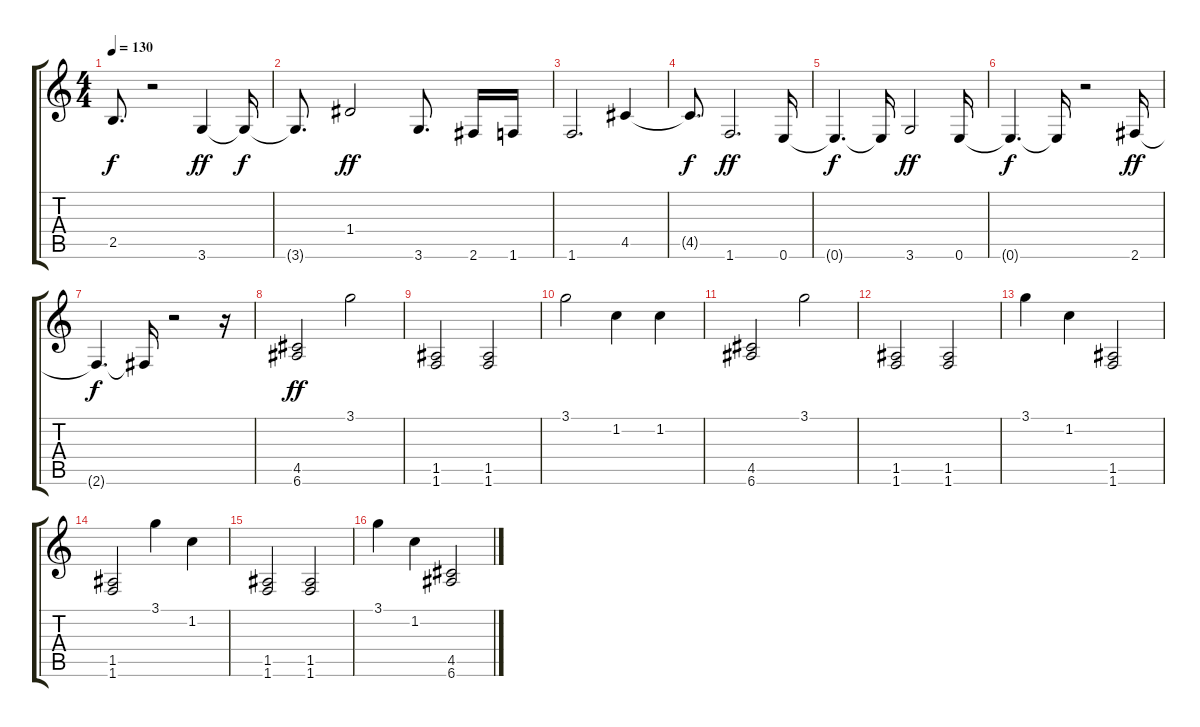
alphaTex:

\track "" {instrument distortionguitar}
\staff {score tabs}
\tuning (E4 B3 G3 D3 A2 E2) {hide}
\ts (4 4)
\tempo 130
\clef g2
\ks c
2.5{t}.8{d dy f} r.2 3.6.4{dy ff} 3.6{t}.16{dy f} |
3.6{t}.8{d} 1.4.2{dy ff} 3.6.8{d} 2.6.16 1.6.16 |
1.6.2{d} 4.5.4 |
4.5{t}.8{d dy f} 1.6.2{d dy ff} 0.6.16 |
0.6{t}.4{d dy f} 0.6{t}.16 3.6.2{dy ff} 0.6.16 |
0.6{t}.4{d dy f} 0.6{t}.16 r.2 2.6.16{dy ff} |
2.6{t}.4{d dy f} 2.6{t}.16 r.2 r.16 |
(4.5 6.6).2{dy ff} 3.1.2 |
(1.5 1.6).2 (1.5 1.6).2 |
3.1.2 1.2.4 1.2.4 |
(4.5 6.6).2 3.1.2 |
(1.5 1.6).2 (1.5 1.6).2 |
3.1.4 1.2.4 (1.5 1.6).2 |
(1.5 1.6).2 3.1.4 1.2.4 |
(1.5 1.6).2 (1.5 1.6).2 |
3.1.4 1.2.4 (4.5 6.6).2
